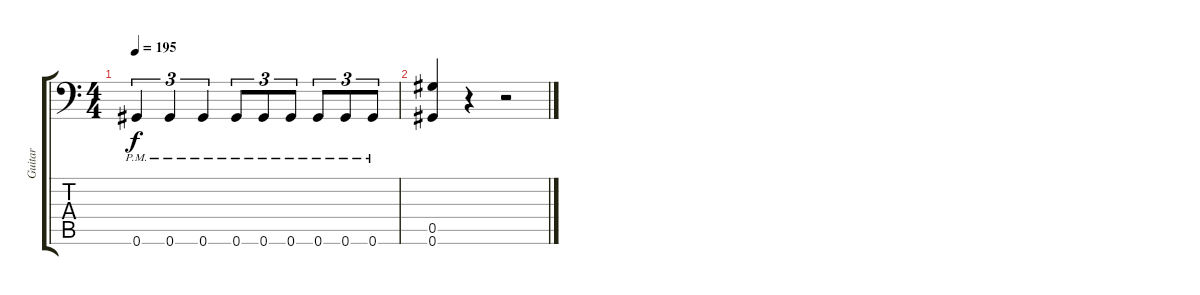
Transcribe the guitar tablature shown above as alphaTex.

\track ("Guitar" "Guitar") {instrument distortionguitar}
\staff {score tabs}
\tuning (Eb4 Bb3 Gb3 Db3 Ab2 Ab1) {hide}
\ts (4 4)
\tempo 195
\clef f4
\ks c
0.6{pm}.4{tu (3 2) dy f} 0.6{pm}.4{tu (3 2)} 0.6{pm}.4{tu (3 2)} 0.6{pm}.8{tu (3 2)} 0.6{pm}.8{tu (3 2)} 0.6{pm}.8{tu (3 2)} 0.6{pm}.8{tu (3 2)} 0.6{pm}.8{tu (3 2)} 0.6{pm}.8{tu (3 2)} |
(0.5 0.6).4 r.4 r.2
